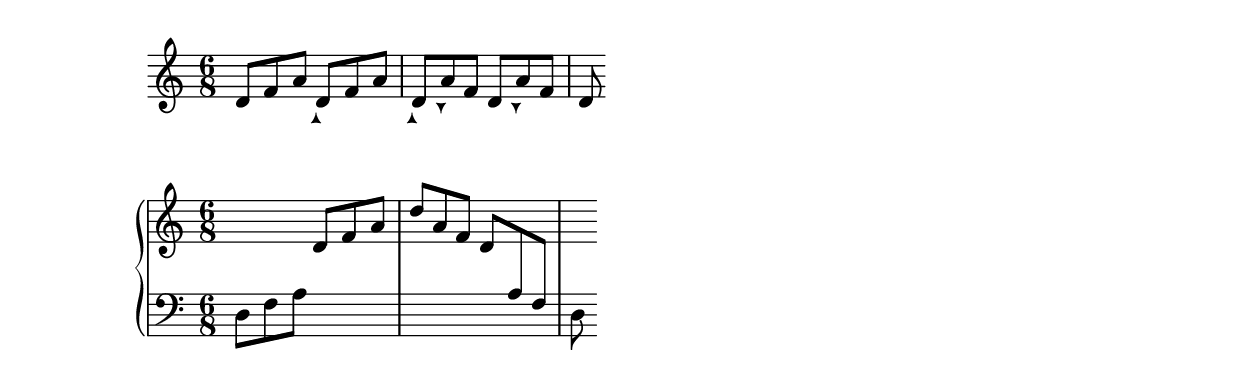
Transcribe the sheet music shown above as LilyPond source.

\version "2.16.2"

\header {
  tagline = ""
}

upo = \markup {
  \arrow-head #Y #UP ##t
}
downo = \markup {
  \arrow-head #Y #DOWN ##t
}

arpd = {
  d8 f a  d f a  d a f  d a f  d
}
arpdr = {
  d8 f a  d,_\upo f a  d,_\upo a'_\downo f  d a'_\downo f  d
}

result = \new PianoStaff {
  \time 6/8
  \autochange \relative c {
    \arpd
  }
}

\relative c' {
  \time 6/8
  \arpdr
}
\result
